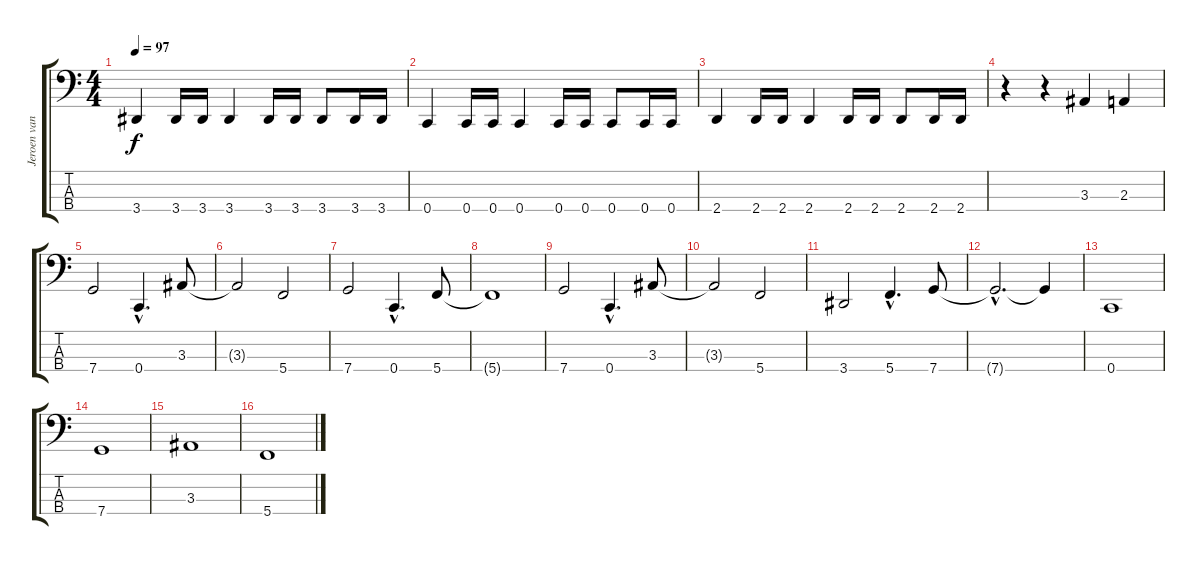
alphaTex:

\track ("Jeroen van Veen (Bass)" "Jeroen van") {instrument slapbass2}
\staff {score tabs}
\tuning (F2 C2 G1 C1) {hide}
\ts (4 4)
\tempo 97
\clef f4
\ks c
3.4.4{dy f} 3.4.16 3.4.16 3.4.4 3.4.16 3.4.16 3.4.8 3.4.16 3.4.16 |
0.4.4 0.4.16 0.4.16 0.4.4 0.4.16 0.4.16 0.4.8 0.4.16 0.4.16 |
2.4.4 2.4.16 2.4.16 2.4.4 2.4.16 2.4.16 2.4.8 2.4.16 2.4.16 |
r.4 r.4 3.3.4 2.3.4 |
7.4.2 0.4{hac}.4{d} 3.3.8 |
3.3{t}.2 5.4.2 |
7.4.2 0.4{hac}.4{d} 5.4.8 |
5.4{t}.1 |
7.4.2 0.4{hac}.4{d} 3.3.8 |
3.3{t}.2 5.4.2 |
3.4.2 5.4{hac}.4{d} 7.4.8 |
7.4{hac t}.2{d} 7.4{t}.4 |
0.4.1 |
7.4.1 |
3.3.1 |
5.4.1
